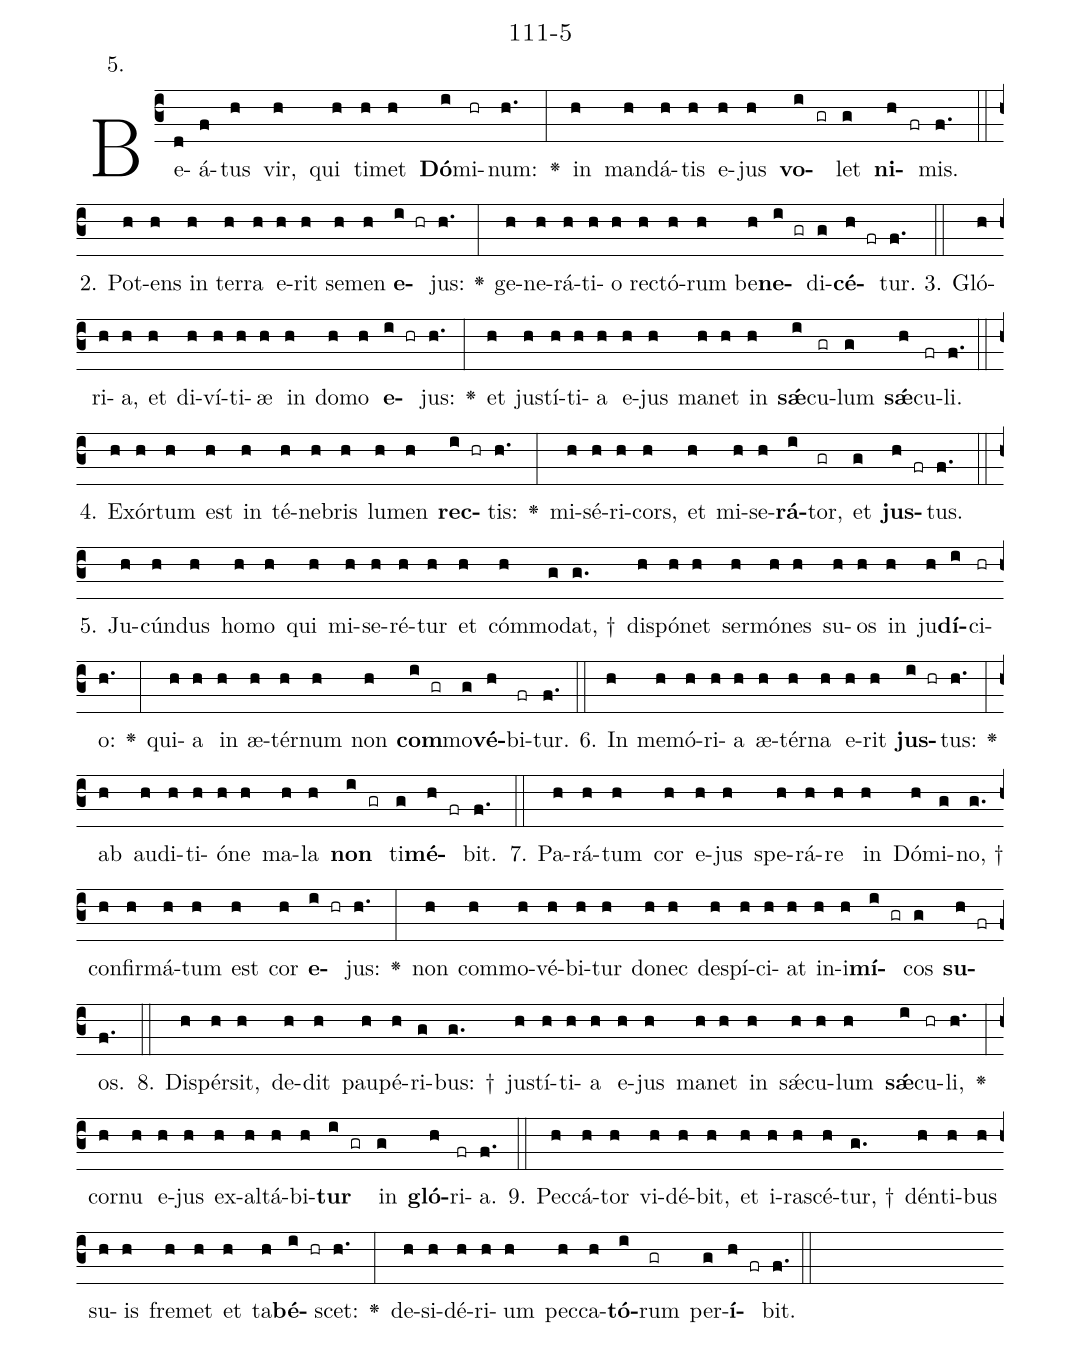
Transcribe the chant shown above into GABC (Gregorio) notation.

name: 111-5;
annotation: 5.;
%%
(c3)Be(d)á(f)tus(h) vir,(h) qui(h) ti(h)met(h) <b>Dó</b>(i)mi(hr)num:(h.) <v>\greheightstar</v>(:) in(h) man(h)dá(h)tis(h) e(h)jus(h) <b>vo</b>(i gr)let(g) <b>ni</b>(h fr)mis.(f.) (::)
2. Pot(h)ens(h) in(h) ter(h)ra(h) e(h)rit(h) se(h)men(h) <b>e</b>(i hr)jus:(h.) <v>\greheightstar</v>(:) ge(h)ne(h)rá(h)ti(h)o(h) rec(h)tó(h)rum(h) be(h)<b>ne</b>(i gr)di(g)<b>cé</b>(h fr)tur.(f.) (::)
3. Gló(h)ri(h)a,(h) et(h) di(h)ví(h)ti(h)æ(h) in(h) do(h)mo(h) <b>e</b>(i hr)jus:(h.) <v>\greheightstar</v>(:) et(h) jus(h)tí(h)ti(h)a(h) e(h)jus(h) ma(h)net(h) in(h) <b>sǽ</b>(i)cu(gr)lum(g) <b>sǽ</b>(h)cu(fr)li.(f.) (::)
4. Ex(h)ór(h)tum(h) est(h) in(h) té(h)ne(h)bris(h) lu(h)men(h) <b>rec</b>(i hr)tis:(h.) <v>\greheightstar</v>(:) mi(h)sé(h)ri(h)cors,(h) et(h) mi(h)se(h)<b>rá</b>(i)tor,(gr) et(g) <b>jus</b>(h fr)tus.(f.) (::)
5. Ju(h)cún(h)dus(h) ho(h)mo(h) qui(h) mi(h)se(h)ré(h)tur(h) et(h) cóm(h)mo(g)dat, †(g.) dis(h)pó(h)net(h) ser(h)mó(h)nes(h) su(h)os(h) in(h) ju(h)<b>dí</b>(i)ci(hr)o:(h.) <v>\greheightstar</v>(:) qui(h)a(h) in(h) æ(h)tér(h)num(h) non(h) <b>com</b>(i gr)mo(g)<b>vé</b>(h)bi(fr)tur.(f.) (::)
6. In(h) me(h)mó(h)ri(h)a(h) æ(h)tér(h)na(h) e(h)rit(h) <b>jus</b>(i hr)tus:(h.) <v>\greheightstar</v>(:) ab(h) au(h)di(h)ti(h)ó(h)ne(h) ma(h)la(h) <b>non</b>(i gr) ti(g)<b>mé</b>(h fr)bit.(f.) (::)
7. Pa(h)rá(h)tum(h) cor(h) e(h)jus(h) spe(h)rá(h)re(h) in(h) Dó(h)mi(g)no, †(g.) con(h)fir(h)má(h)tum(h) est(h) cor(h) <b>e</b>(i hr)jus:(h.) <v>\greheightstar</v>(:) non(h) com(h)mo(h)vé(h)bi(h)tur(h) do(h)nec(h) de(h)spí(h)ci(h)at(h) in(h)i(h)<b>mí</b>(i gr)cos(g) <b>su</b>(h fr)os.(f.) (::)
8. Di(h)spér(h)sit,(h) de(h)dit(h) pau(h)pé(h)ri(g)bus: †(g.) jus(h)tí(h)ti(h)a(h) e(h)jus(h) ma(h)net(h) in(h) sǽ(h)cu(h)lum(h) <b>sǽ</b>(i)cu(hr)li,(h.) <v>\greheightstar</v>(:) cor(h)nu(h) e(h)jus(h) ex(h)al(h)tá(h)bi(h)<b>tur</b>(i gr) in(g) <b>gló</b>(h)ri(fr)a.(f.) (::)
9. Pec(h)cá(h)tor(h) vi(h)dé(h)bit,(h) et(h) i(h)ra(h)scé(h)tur, †(g.) dén(h)ti(h)bus(h) su(h)is(h) fre(h)met(h) et(h) ta(h)<b>bé</b>(i hr)scet:(h.) <v>\greheightstar</v>(:) de(h)si(h)dé(h)ri(h)um(h) pec(h)ca(h)<b>tó</b>(i)rum(gr) per(g)<b>í</b>(h fr)bit.(f.) (::)
